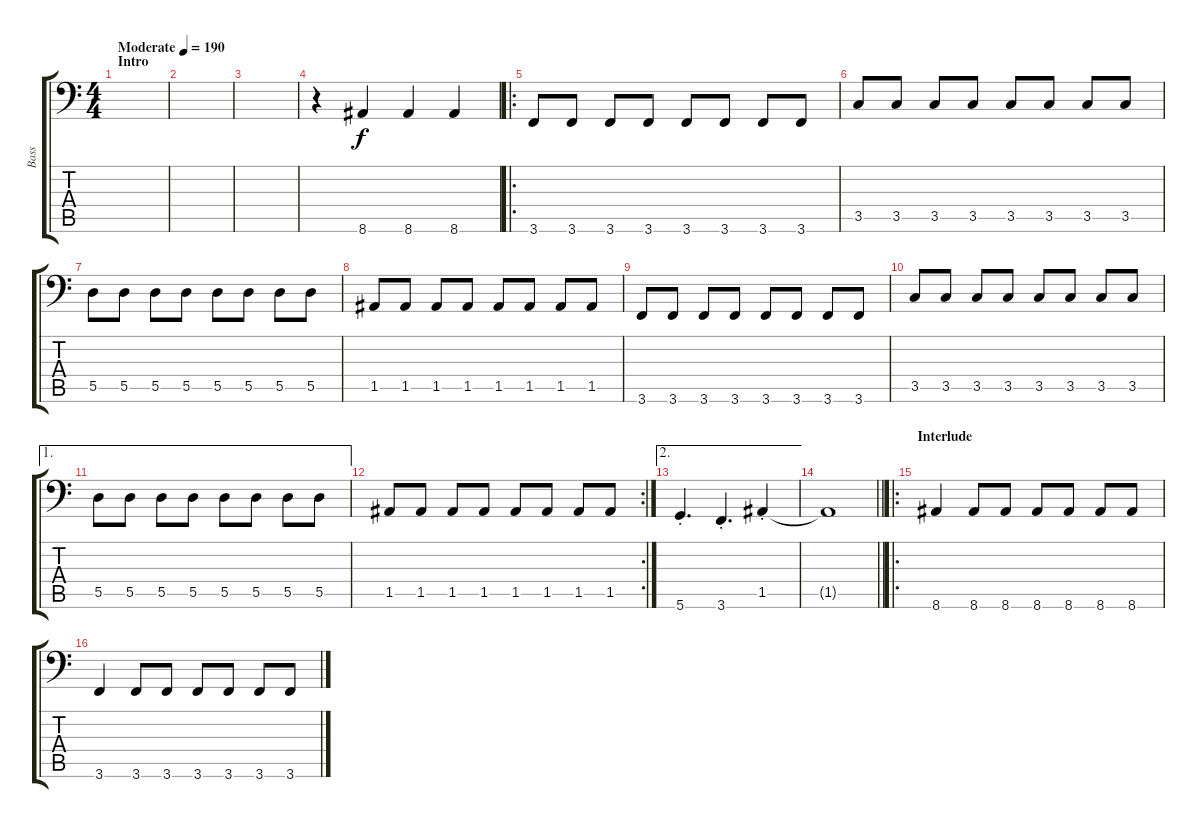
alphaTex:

\track ("Bass" "Bass") {instrument electricbasspick}
\staff {score tabs}
\tuning (E3 B2 G2 D2 A1 D1) {hide}
\ts (4 4)
\section ("" "Intro")
\tempo (190 "Moderate")
\clef f4
\ks c
|
|
|
r.4 8.6.4 8.6.4 8.6.4 |
\ro
3.6.8 3.6.8 3.6.8 3.6.8 3.6.8 3.6.8 3.6.8 3.6.8 |
3.5.8 3.5.8 3.5.8 3.5.8 3.5.8 3.5.8 3.5.8 3.5.8 |
5.5.8 5.5.8 5.5.8 5.5.8 5.5.8 5.5.8 5.5.8 5.5.8 |
1.5.8 1.5.8 1.5.8 1.5.8 1.5.8 1.5.8 1.5.8 1.5.8 |
3.6.8 3.6.8 3.6.8 3.6.8 3.6.8 3.6.8 3.6.8 3.6.8 |
3.5.8 3.5.8 3.5.8 3.5.8 3.5.8 3.5.8 3.5.8 3.5.8 |
\ae 1
5.5.8 5.5.8 5.5.8 5.5.8 5.5.8 5.5.8 5.5.8 5.5.8 |
\rc 2
1.5.8 1.5.8 1.5.8 1.5.8 1.5.8 1.5.8 1.5.8 1.5.8 |
\ae 2
5.6{st}.4{d} 3.6{st}.4{d} 1.5{st}.4 |
\barLineRight lightlight
1.5{t}.1 |
\ro
\section ("" "Interlude")
8.6.4 8.6.8 8.6.8 8.6.8 8.6.8 8.6.8 8.6.8 |
3.6.4 3.6.8 3.6.8 3.6.8 3.6.8 3.6.8 3.6.8
